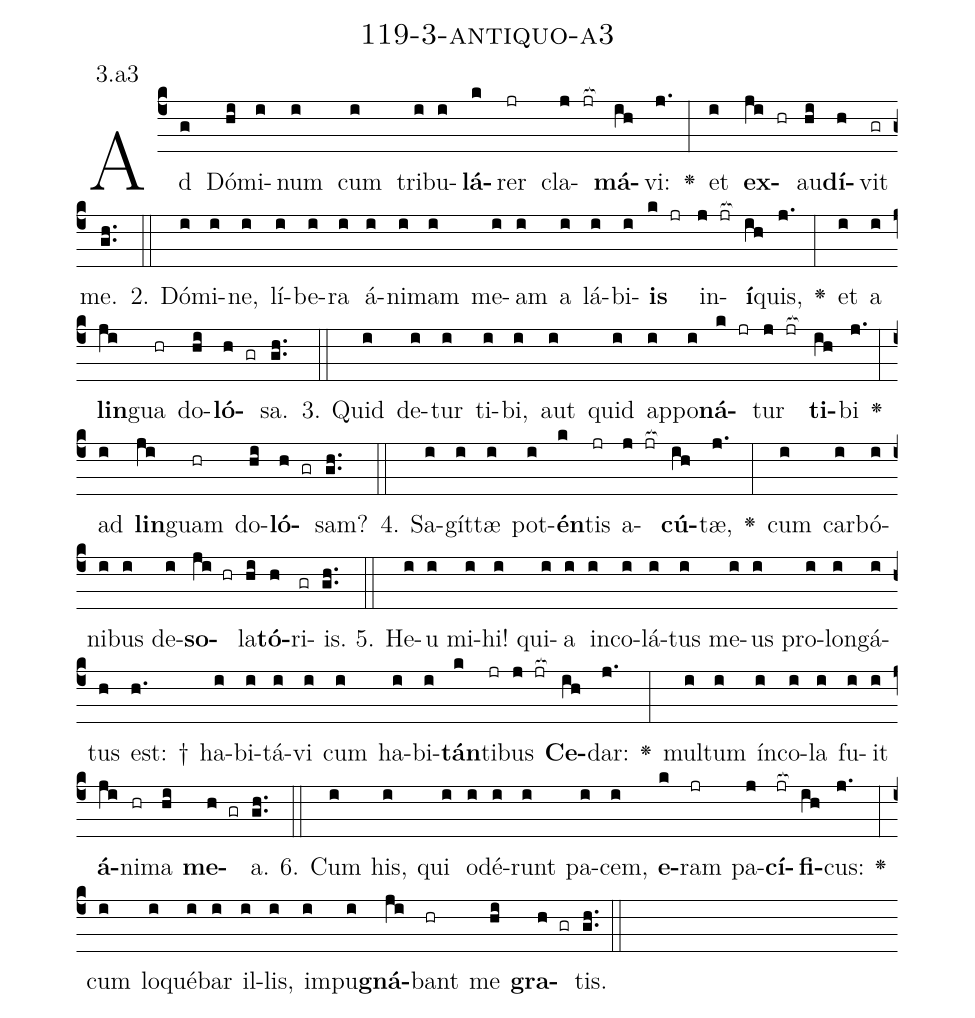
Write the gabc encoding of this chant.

name: 119-3-antiquo-a3;
annotation: 3.a3;
%%
(c4)Ad(g) Dó(hi)mi(i)num(i) cum(i) tri(i)bu(i)<b>lá</b>(k)rer(jr) cla(j jr[ocb:1{])<b>má</b>(ih[ocb:0}])vi:(j.) <v>\greheightstar</v>(:) et(i) <b>ex</b>(ji hr)au(hi)<b>dí</b>(h)vit(gr) me.(gh..) (::)
2. Dó(i)mi(i)ne,(i) lí(i)be(i)ra(i) á(i)ni(i)mam(i) me(i)am(i) a(i) lá(i)bi(i)<b>is</b>(k jr) in(j jr[ocb:1{])<b>í</b>(ih[ocb:0}])quis,(j.) <v>\greheightstar</v>(:) et(i) a(i) <b>lin</b>(ji)gua(hr) do(hi)<b>ló</b>(h gr)sa.(gh..) (::)
3. Quid(i) de(i)tur(i) ti(i)bi,(i) aut(i) quid(i) ap(i)po(i)<b>ná</b>(k jr)tur(j jr[ocb:1{]) <b>ti</b>(ih[ocb:0}])bi(j.) <v>\greheightstar</v>(:) ad(i) <b>lin</b>(ji)guam(hr) do(hi)<b>ló</b>(h gr)sam?(gh..) (::)
4. Sa(i)gít(i)tæ(i) pot(i)<b>én</b>(k)tis(jr) a(j jr[ocb:1{])<b>cú</b>(ih[ocb:0}])tæ,(j.) <v>\greheightstar</v>(:) cum(i) car(i)bó(i)ni(i)bus(i) de(i)<b>so</b>(ji hr)la(hi)<b>tó</b>(h)ri(gr)is.(gh..) (::)
5. He(i)u(i) mi(i)hi!(i) qui(i)a(i) in(i)co(i)lá(i)tus(i) me(i)us(i) pro(i)lon(i)gá(i)tus(h) est: †(h.) ha(i)bi(i)tá(i)vi(i) cum(i) ha(i)bi(i)<b>tán</b>(k)ti(jr)bus(j jr[ocb:1{]) <b>Ce</b>(ih[ocb:0}])dar:(j.) <v>\greheightstar</v>(:) mul(i)tum(i) ín(i)co(i)la(i) fu(i)it(i) <b>á</b>(ji)ni(hr)ma(hi) <b>me</b>(h gr)a.(gh..) (::)
6. Cum(i) his,(i) qui(i) o(i)dé(i)runt(i) pa(i)cem,(i) <b>e</b>(k)ram(jr) pa(j)<b>cí</b>(jr[ocb:1{])<b>fi</b>(ih[ocb:0}])cus:(j.) <v>\greheightstar</v>(:) cum(i) lo(i)qué(i)bar(i) il(i)lis,(i) im(i)pu(i)<b>gná</b>(ji)bant(hr) me(hi) <b>gra</b>(h gr)tis.(gh..) (::)
